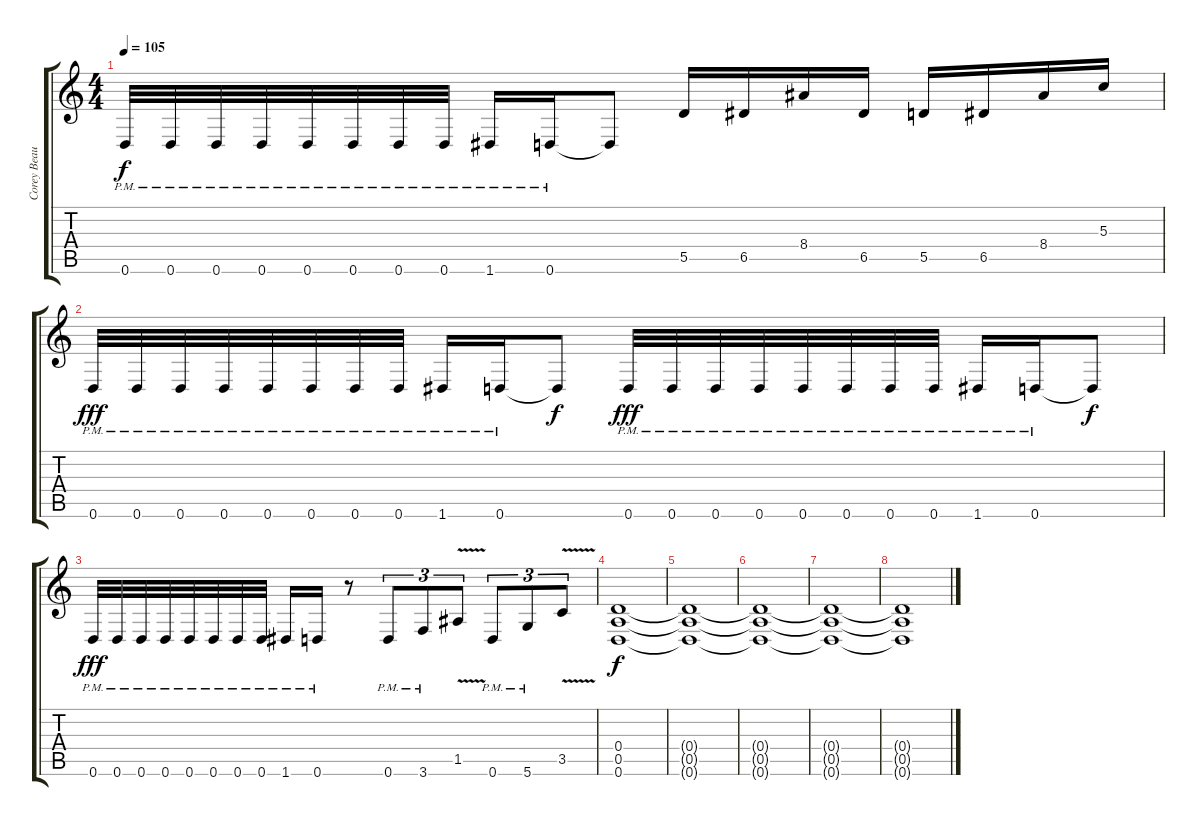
\track ("Corey Beaulieu" "Corey Beau") {instrument distortionguitar}
\staff {score tabs}
\tuning (E4 B3 G3 D3 A2 D2) {hide}
\ts (4 4)
\tempo 105
\clef g2
\ks c
0.6{pm}.32{dy f} 0.6{pm}.32 0.6{pm}.32 0.6{pm}.32 0.6{pm}.32 0.6{pm}.32 0.6{pm}.32 0.6{pm}.32 1.6{pm}.16 0.6{pm}.16 0.6{t}.8 5.5.16 6.5.16 8.4.16 6.5.16 5.5.16 6.5.16 8.4.16 5.3.16 |
0.6{pm}.32{dy fff} 0.6{pm}.32 0.6{pm}.32 0.6{pm}.32 0.6{pm}.32 0.6{pm}.32 0.6{pm}.32 0.6{pm}.32 1.6{pm}.16 0.6{pm}.16 0.6{t}.8{dy f} 0.6{pm}.32{dy fff} 0.6{pm}.32 0.6{pm}.32 0.6{pm}.32 0.6{pm}.32 0.6{pm}.32 0.6{pm}.32 0.6{pm}.32 1.6{pm}.16 0.6{pm}.16 0.6{t}.8{dy f} |
0.6{pm}.32{dy fff} 0.6{pm}.32 0.6{pm}.32 0.6{pm}.32 0.6{pm}.32 0.6{pm}.32 0.6{pm}.32 0.6{pm}.32 1.6{pm}.16 0.6{pm}.16 r.8 0.6{pm}.8{tu (3 2)} 3.6{pm}.8{tu (3 2)} 1.5{v}.8{tu (3 2)} 0.6{pm}.8{tu (3 2)} 5.6{pm}.8{tu (3 2)} 3.5{v}.8{tu (3 2)} |
(0.4 0.5 0.6).1{dy f} |
(0.4{t} 0.5{t} 0.6{t}).1 |
(0.4{t} 0.5{t} 0.6{t}).1 |
(0.4{t} 0.5{t} 0.6{t}).1 |
(0.4{t} 0.5{t} 0.6{t}).1
